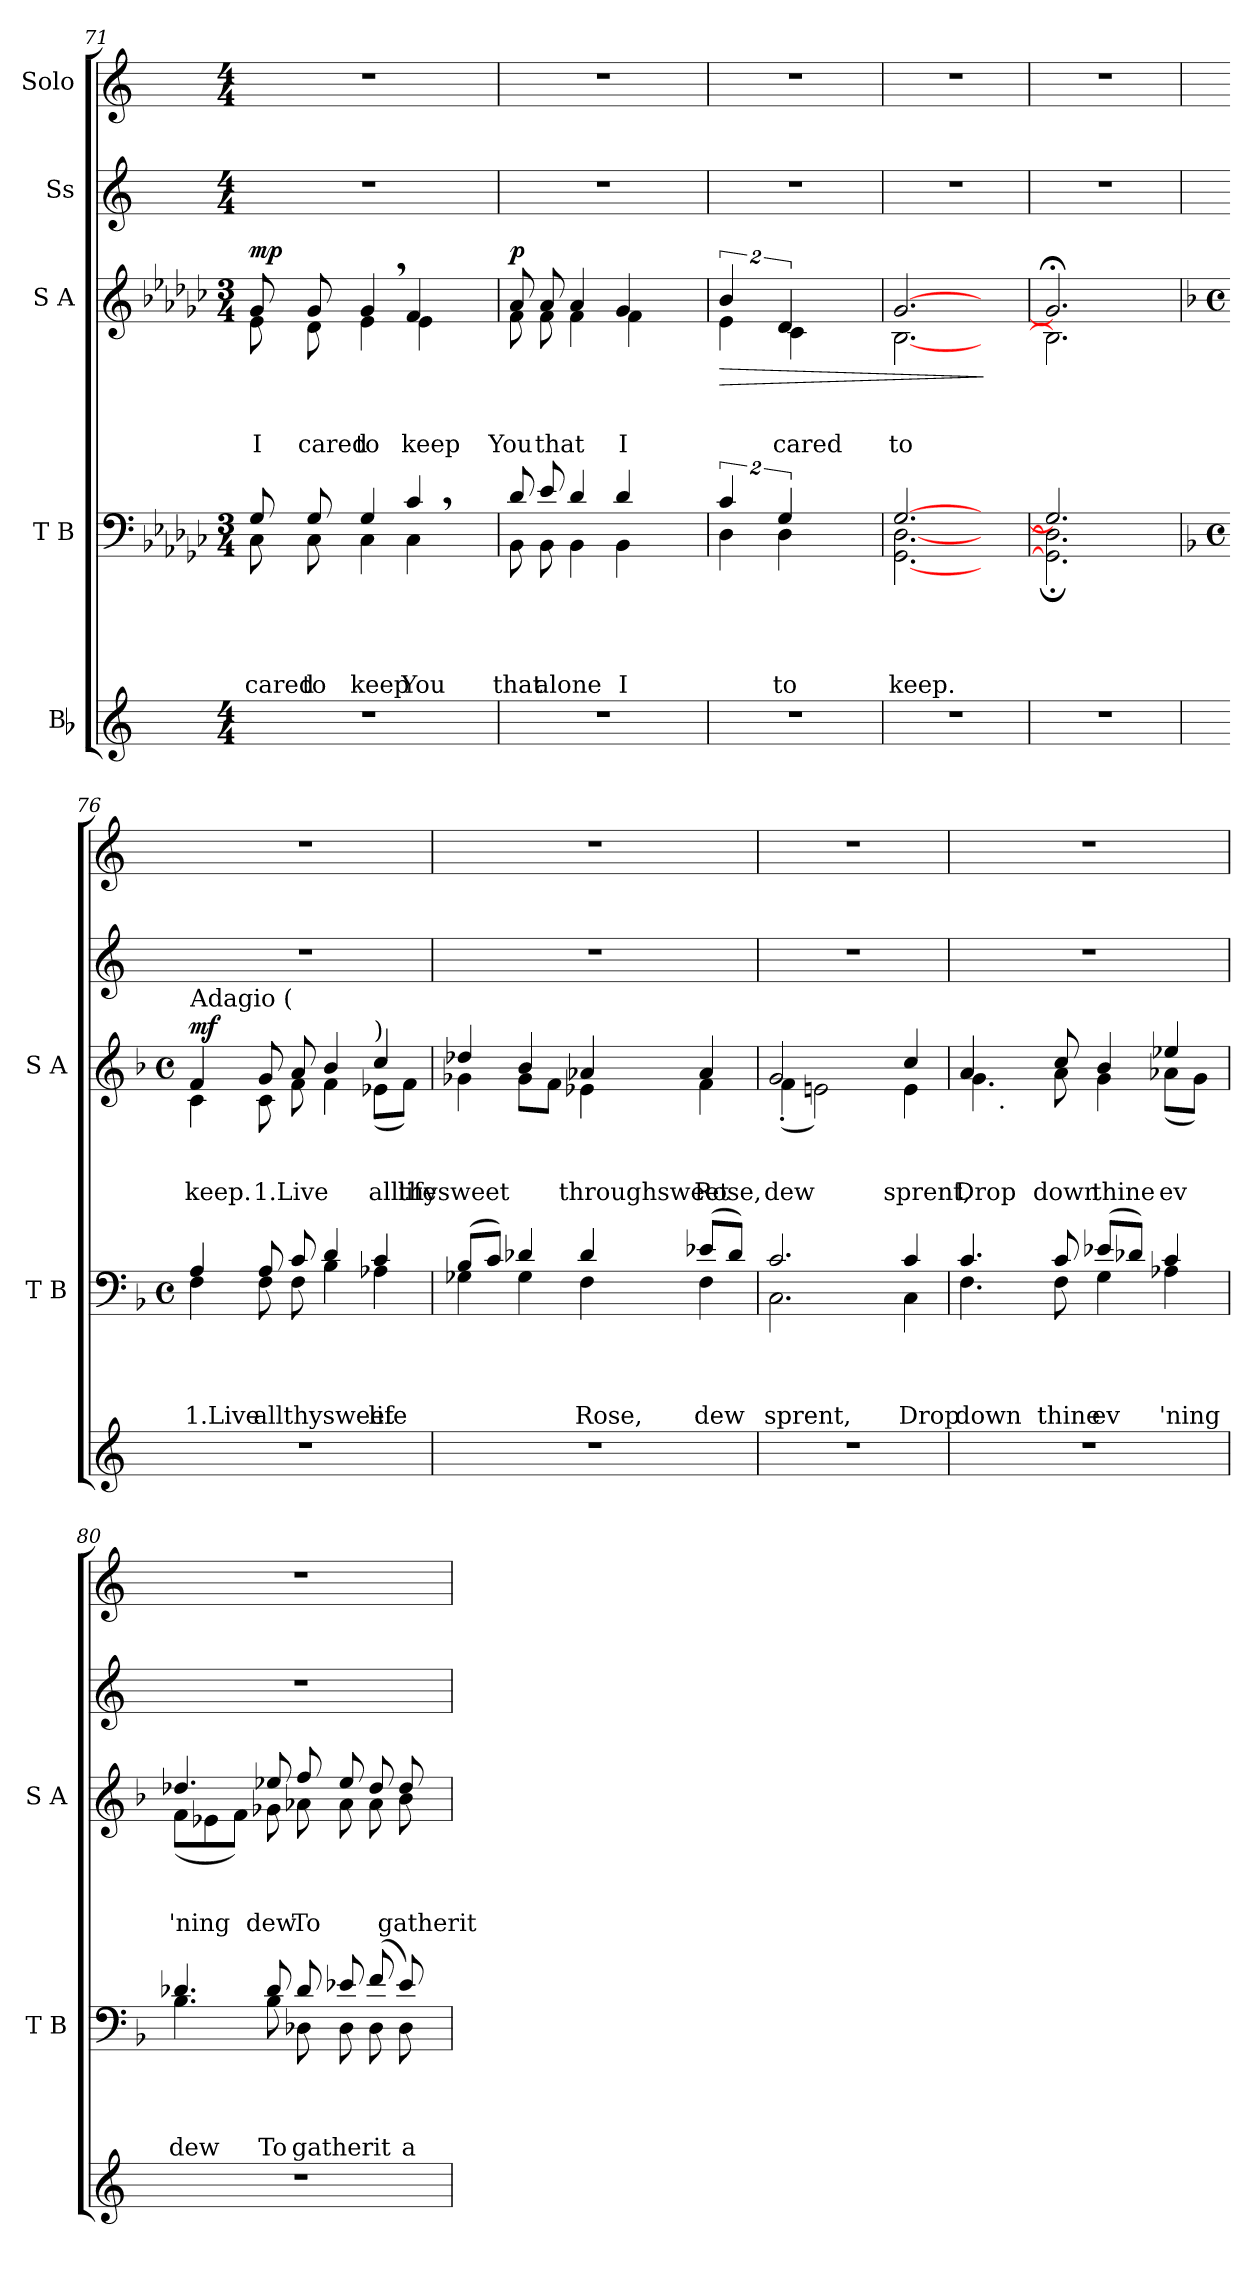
**kern	**kern	**text	**text	**text	**text	**kern	**text	**text	**text	**dynam	**kern	**kern
*part5	*part4	*part4	*part4	*part4	*part4	*part3	*part3	*part3	*part3	*part3	*part2	*part1
*staff5	*staff4	*staff4	*staff4	*staff4	*staff4	*staff3	*staff3	*staff3	*staff3	*staff3	*staff2	*staff1
*I"Bb	*I"T B	*	*	*	*	*I"S A	*	*	*	*	*I"Ss	*I"Solo
*	*I'T B	*	*	*	*	*I'S A	*	*	*	*	*	*
*clefG2	*clefF4	*	*	*	*	*clefG2	*	*	*	*	*clefG2	*clefG2
*k[]	*k[b-e-a-d-g-c-]	*	*	*	*	*k[b-e-a-d-g-c-]	*	*	*	*	*k[]	*k[]
*C:	*G-:	*	*	*	*	*G-:	*	*	*	*	*C:	*C:
*M4/4	*M3/4	*	*	*	*	*M3/4	*	*	*	*	*M4/4	*M4/4
=71	=71	=71	=71	=71	=71	=71	=71	=71	=71	=71	=71	=71
!	!	!	!	!	!LO:LY:a	!	!	!	!LO:LY:b	!LO:DY:a	!	!
*	*^	*	*	*	*	*^	*	*	*	*	*	*
1r	8G-/	8C-\	.	.	.	cared	8g-/	8e-\	.	.	I	mp	1r	1r
!	!	!	!	!	!	!LO:LY:a	!	!	!	!	!LO:LY:b	!	!	!
.	8G-/	8C-\	.	.	.	to	8g-/	8d-\	.	.	cared	.	.	.
!	!	!	!	!	!	!LO:LY:a	!	!	!	!	!LO:LY:b	!	!	!
.	4G-/	4C-\	.	.	.	keep	4g-,>/	4e-\	.	.	to	.	.	.
!	!	!	!	!	!	!LO:LY:a	!	!	!	!	!LO:LY:b	!	!	!
.	4c-,</	4C-\	.	.	.	You	4f/	4e-\	.	.	keep	.	.	.
.	4ryy	4ryy	.	.	.	.	4ryy	4ryy	.	.	.	.	.	.
=72	=72	=72	=72	=72	=72	=72	=72	=72	=72	=72	=72	=72	=72	=72
!	!	!	!	!	!	!LO:LY:a	!	!	!	!	!LO:LY:b	!LO:DY:a	!	!
1r	8d-/	8BB-\	.	.	.	that	8a-/	8f\	.	.	You	p	1r	1r
!	!	!	!	!	!	!LO:LY:a	!	!	!	!	!LO:LY:b	!	!	!
.	8e-/	8BB-\	.	.	.	alone	8a-/	8f\	.	.	that	.	.	.
.	4d-/	4BB-\	.	.	.	.	4a-/	4f\	.	.	.	.	.	.
!	!	!	!	!	!	!LO:LY:a	!	!	!	!	!LO:LY:b	!	!	!
!	!	!	!	!	!	!	!	!	!	!	!LO:LY:b	!	!	!
.	4d-/	4BB-\	.	.	.	I	4g-/	4f\	.	.	I	.	.	.
.	4ryy	4ryy	.	.	.	.	4ryy	4ryy	.	.	.	.	.	.
=73	=73	=73	=73	=73	=73	=73	=73	=73	=73	=73	=73	=73	=73	=73
*	*	*Xtuplet	*	*	*	*	*	*	*	*	*	*	*	*
!	!	!	!	!	!	!	!	!	!	!	!	!LO:HP:b	!	!
*	*	*	*	*	*	*	*	*Xtuplet	*	*	*	*	*	*
1r	8%3c-/	8%3D-\	.	.	.	.	8%3b-/	8%3e-\	.	.	.	>	1r	1r
!	!	!	!	!	!	!LO:LY:a	!	!	!	!	!LO:LY:b	!	!	!
.	8%3G-/	8%3D-\	.	.	.	to	8%3d-/	8%3c-\	.	.	cared	.	.	.
.	4ryy	4ryy	.	.	.	.	4ryy	4ryy	.	.	.	.	.	.
=74	=74	=74	=74	=74	=74	=74	=74	=74	=74	=74	=74	=74	=74	=74
!	!	!	!	!	!	!LO:LY:a	!	!	!	!	!LO:LY:b	!	!	!
1r	[>2.G-/	[<2.GG-\ [<2.D-\	.	.	.	keep.	[>2.g-/	[<2.B-\	.	.	to	.	1r	1r
.	4ryy	4ryy	.	.	.	.	4ryy	4ryy	.	.	.	]	.	.
=75	=75	=75	=75	=75	=75	=75	=75	=75	=75	=75	=75	=75	=75	=75
1r	2.G-/]	2.GG-\]; 2.D-\];	.	.	.	.	2.g-;</]	2.B-\]	.	.	.	.	1r	1r
.	4ryy	4ryy	.	.	.	.	4ryy	4ryy	.	.	.	.	.	.
!!LO:PB:g=z
=76	=76	=76	=76	=76	=76	=76	=76	=76	=76	=76	=76	=76	=76	=76
*	*k[b-]	*	*	*	*	*	*k[b-]	*	*	*	*	*	*	*
*	*F:	*	*	*	*	*	*F:	*	*	*	*	*	*	*
*	*M4/4	*	*	*	*	*	*M4/4	*	*	*	*	*	*	*
*	*met(c)	*	*	*	*	*	*met(c)	*	*	*	*	*	*	*
!	!	!	!	!	!	!	!LO:TX:a:t=Adagio (	!	!	!	!	!	!	!
!	!	!	!	!	!	!LO:LY:a:rj	!	!	!	!	!LO:LY:b:rj	!LO:DY:a	!	!
1r	4A/	4F\	.	.	.	1.Live	4f/	4c\	.	.	keep.	mf	1r	1r
!	!	!	!	!	!	!LO:LY:a	!	!	!	!	!LO:LY:b	!	!	!
.	8A/	8F\	.	.	.	allthysweet	8g/	8c\	.	.	1.Live	.	.	.
.	8c/	8F\	.	.	.	.	8a/	8f\	.	.	.	.	.	.
*	*	*	*	*	*	*	*MM82	*	*	*	*	*	*	*
.	4d/	4B-\	.	.	.	.	4b-/	4f\	.	.	.	.	.	.
!	!	!	!	!	!	!	!LO:TX:a:t=)	!	!	!	!	!	!	!
!	!	!	!	!	!	!LO:LY:a	!	!	!	!	!LO:LY:b	!	!	!
.	4c/	4A-X\	.	.	.	life	4cc/	(<8e-X\L	.	.	allthysweet	.	.	.
!	!	!	!	!	!	!	!	!	!	!	!LO:LY:b	!	!	!
.	.	.	.	.	.	.	.	8f\J)	.	.	life	.	.	.
=77	=77	=77	=77	=77	=77	=77	=77	=77	=77	=77	=77	=77	=77	=77
1r	(>8B-/L	4G-X\	.	.	.	.	4dd-X/	4g-X\	.	.	.	.	1r	1r
.	8c/J)	.	.	.	.	.	.	.	.	.	.	.	.	.
.	4d-X/	4G-\	.	.	.	.	4b-/	8g-\L	.	.	.	.	.	.
.	.	.	.	.	.	.	.	8f\J	.	.	.	.	.	.
!	!	!	!	!	!	!LO:LY:a	!	!	!	!	!LO:LY:b	!	!	!
.	4d-/	4F\	.	.	.	Rose,	4a-X/	4e-X\	.	.	throughsweet	.	.	.
!	!	!	!	!	!	!LO:LY:a	!	!	!	!	!LO:LY:b	!	!	!
.	(>8e-X/L	4F\	.	.	.	dew	4a-/	4f\	.	.	Rose,	.	.	.
.	8d-/J)	.	.	.	.	.	.	.	.	.	.	.	.	.
=78	=78	=78	=78	=78	=78	=78	=78	=78	=78	=78	=78	=78	=78	=78
!	!	!	!	!	!	!LO:LY:a	!	!	!	!	!LO:LY:b	!	!	!
1r	2.c/	2.C\	.	.	.	sprent,	2g/	(<4f'<\	.	.	dew	.	1r	1r
.	.	.	.	.	.	.	.	2en\)	.	.	.	.	.	.
.	.	.	.	.	.	.	4ryy	.	.	.	.	.	.	.
!	!	!	!	!	!	!LO:LY:a	!	!	!	!	!LO:LY:b	!	!	!
.	4c/	4C\	.	.	.	Drop	4cc/	4e\	.	.	sprent,	.	.	.
=79	=79	=79	=79	=79	=79	=79	=79	=79	=79	=79	=79	=79	=79	=79
!	!	!	!	!	!	!LO:LY:a	!	!	!	!	!LO:LY:b	!	!	!
*	*	*	*	*	*	*	*	*^	*	*	*	*	*	*
1r	4.c/	4.F\	.	.	.	down	4a/	4.g\	8ryy	.	.	Drop	.	1r	1r
.	.	.	.	.	.	.	.	.	64ryy	.	.	.	.	.	.
!	!	!	!	!	!	!	!	!	!LO:TX:b:t=.	!	!	!	!	!	!
.	.	.	.	.	.	.	.	.	2ryy	.	.	.	.	.	.
.	.	.	.	.	.	.	8ryy	.	.	.	.	.	.	.	.
!	!	!	!	!	!	!LO:LY:a	!	!	!	!	!	!LO:LY:b	!	!	!
.	8c/	8F\	.	.	.	thine	8cc/	8a\	.	.	.	down	.	.	.
!	!	!	!	!	!	!LO:LY:a	!	!	!	!	!	!LO:LY:b	!	!	!
.	(>8e-X/L	4G\	.	.	.	ev	4b-/	4g\	.	.	.	thine	.	.	.
.	8d-X/J)	.	.	.	.	.	.	.	.	.	.	.	.	.	.
.	.	.	.	.	.	.	.	.	4ryy	.	.	.	.	.	.
!	!	!	!	!	!	!LO:LY:a	!	!	!	!	!	!LO:LY:b	!	!	!
.	4c/	4A-X\	.	.	.	'ning	4ee-X/	(<8a-X\L	.	.	.	ev	.	.	.
.	.	.	.	.	.	.	.	8g\J)	.	.	.	.	.	.	.
.	.	.	.	.	.	.	.	.	16..ryy	.	.	.	.	.	.
!!LO:LB:g=z
=80	=80	=80	=80	=80	=80	=80	=80	=80	=80	=80	=80	=80	=80	=80	=80
!	!	!	!	!	!	!LO:LY:a	!	!	!	!	!	!LO:LY:b	!	!	!
*	*	*	*	*	*	*	*	*v	*v	*	*	*	*	*	*
1r	4.d-X/	4.B-\	.	.	.	dew	4.dd-X/	(<8f\L	.	.	'ning	.	1r	1r
.	.	.	.	.	.	.	.	8e-X\	.	.	.	.	.	.
.	.	.	.	.	.	.	.	8f\J)	.	.	.	.	.	.
!	!	!	!	!	!	!LO:LY:a	!	!	!	!	!LO:LY:b	!	!	!
.	8d-/	8B-\	.	.	.	To	8ee-X/	8g-X\	.	.	dew	.	.	.
!	!	!	!	!	!	!LO:LY:a	!	!	!	!	!LO:LY:b	!	!	!
.	8d-/	8D-X\	.	.	.	gatherit	8ff/	8a-X\	.	.	To	.	.	.
.	8e-X/	8D-\	.	.	.	.	8ee-/	8a-\	.	.	.	.	.	.
.	(<8f/	8D-\	.	.	.	.	8dd-/	8a-\	.	.	.	.	.	.
!	!	!	!	!	!	!LO:LY:a	!	!	!	!	!LO:LY:b	!	!	!
.	8e-/)	8D-\	.	.	.	a-	8dd-/	8b-\	.	.	gatherit	.	.	.
*	*v	*v	*	*	*	*	*	*	*	*	*	*	*	*
*	*	*	*	*	*	*v	*v	*	*	*	*	*	*
=	=	=	=	=	=	=	=	=	=	=	=	=
*-	*-	*-	*-	*-	*-	*-	*-	*-	*-	*-	*-	*-
